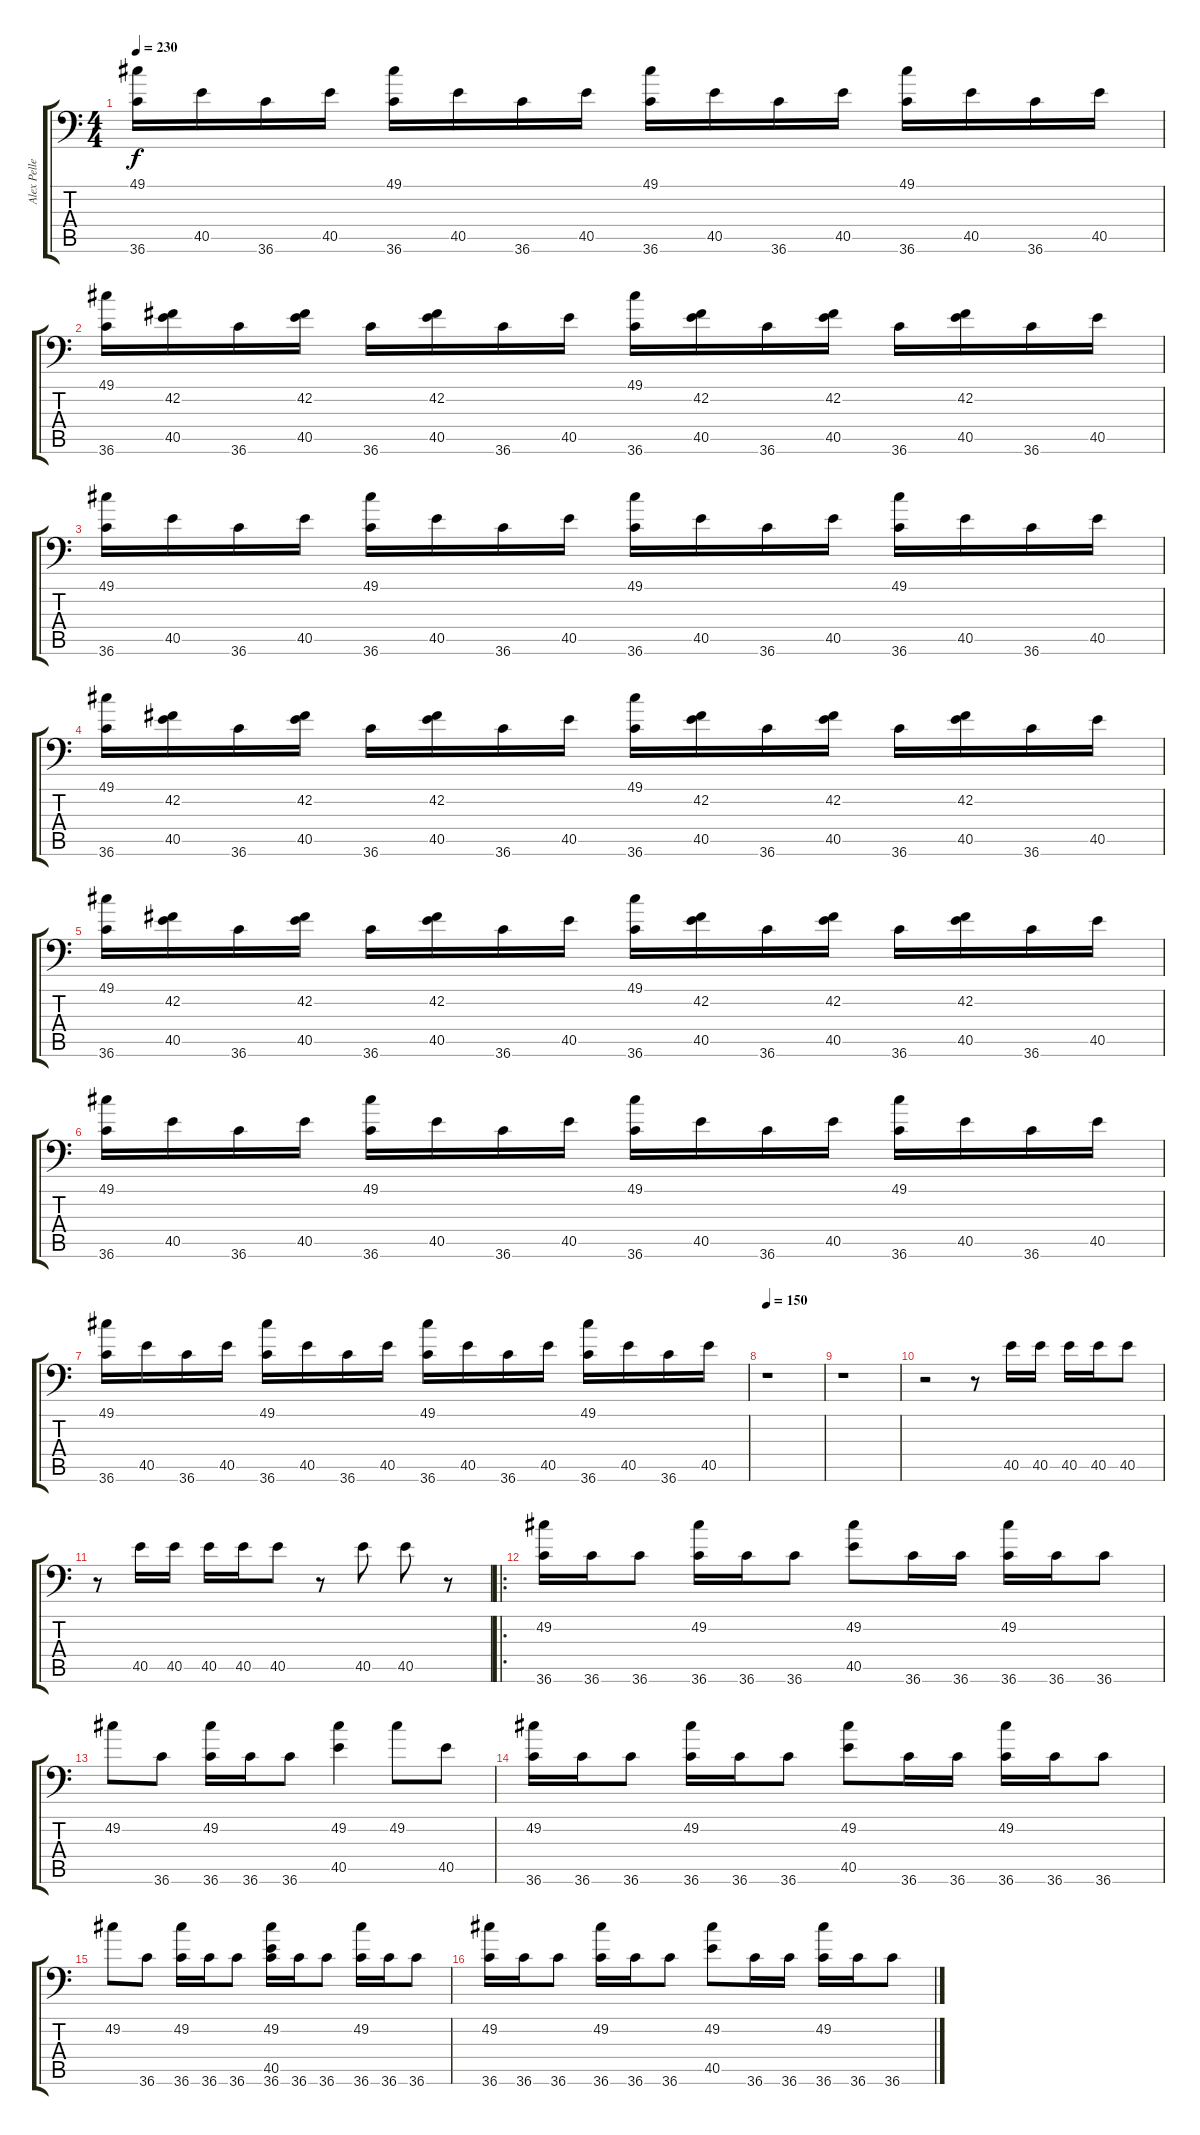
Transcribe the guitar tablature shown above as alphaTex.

\track ("Alex Pelletier" "Alex Pelle") {instrument acousticgrandpiano}
\staff {score tabs}
\tuning (C-1 C-1 C-1 C-1 C-1 C-1) {hide}
\ts (4 4)
\tempo 230
\clef f4
\ks c
(49.1 36.6).16{dy f} 40.5.16 36.6.16 40.5.16 (49.1 36.6).16 40.5.16 36.6.16 40.5.16 (49.1 36.6).16 40.5.16 36.6.16 40.5.16 (49.1 36.6).16 40.5.16 36.6.16 40.5.16 |
(49.1 36.6).16 (42.2 40.5).16 36.6.16 (42.2 40.5).16 36.6.16 (42.2 40.5).16 36.6.16 40.5.16 (49.1 36.6).16 (42.2 40.5).16 36.6.16 (42.2 40.5).16 36.6.16 (42.2 40.5).16 36.6.16 40.5.16 |
(49.1 36.6).16 40.5.16 36.6.16 40.5.16 (49.1 36.6).16 40.5.16 36.6.16 40.5.16 (49.1 36.6).16 40.5.16 36.6.16 40.5.16 (49.1 36.6).16 40.5.16 36.6.16 40.5.16 |
(49.1 36.6).16 (42.2 40.5).16 36.6.16 (42.2 40.5).16 36.6.16 (42.2 40.5).16 36.6.16 40.5.16 (49.1 36.6).16 (42.2 40.5).16 36.6.16 (42.2 40.5).16 36.6.16 (42.2 40.5).16 36.6.16 40.5.16 |
(49.1 36.6).16 (42.2 40.5).16 36.6.16 (42.2 40.5).16 36.6.16 (42.2 40.5).16 36.6.16 40.5.16 (49.1 36.6).16 (42.2 40.5).16 36.6.16 (42.2 40.5).16 36.6.16 (42.2 40.5).16 36.6.16 40.5.16 |
(49.1 36.6).16 40.5.16 36.6.16 40.5.16 (49.1 36.6).16 40.5.16 36.6.16 40.5.16 (49.1 36.6).16 40.5.16 36.6.16 40.5.16 (49.1 36.6).16 40.5.16 36.6.16 40.5.16 |
(49.1 36.6).16 40.5.16 36.6.16 40.5.16 (49.1 36.6).16 40.5.16 36.6.16 40.5.16 (49.1 36.6).16 40.5.16 36.6.16 40.5.16 (49.1 36.6).16 40.5.16 36.6.16 40.5.16 |
\tempo 150
r.1 |
r.1 |
r.2 r.8 40.5.16 40.5.16 40.5.16 40.5.16 40.5.8 |
r.8 40.5.16 40.5.16 40.5.16 40.5.16 40.5.8 r.8 40.5.8 40.5.8 r.8 |
\ro
(49.2 36.6).16 36.6.16 36.6.8 (49.2 36.6).16 36.6.16 36.6.8 (49.2 40.5).8 36.6.16 36.6.16 (49.2 36.6).16 36.6.16 36.6.8 |
49.2.8 36.6.8 (49.2 36.6).16 36.6.16 36.6.8 (49.2 40.5).4 49.2.8 40.5.8 |
(49.2 36.6).16 36.6.16 36.6.8 (49.2 36.6).16 36.6.16 36.6.8 (49.2 40.5).8 36.6.16 36.6.16 (49.2 36.6).16 36.6.16 36.6.8 |
49.2.8 36.6.8 (49.2 36.6).16 36.6.16 36.6.8 (49.2 40.5 36.6).16 36.6.16 36.6.8 (49.2 36.6).16 36.6.16 36.6.8 |
(49.2 36.6).16 36.6.16 36.6.8 (49.2 36.6).16 36.6.16 36.6.8 (49.2 40.5).8 36.6.16 36.6.16 (49.2 36.6).16 36.6.16 36.6.8
